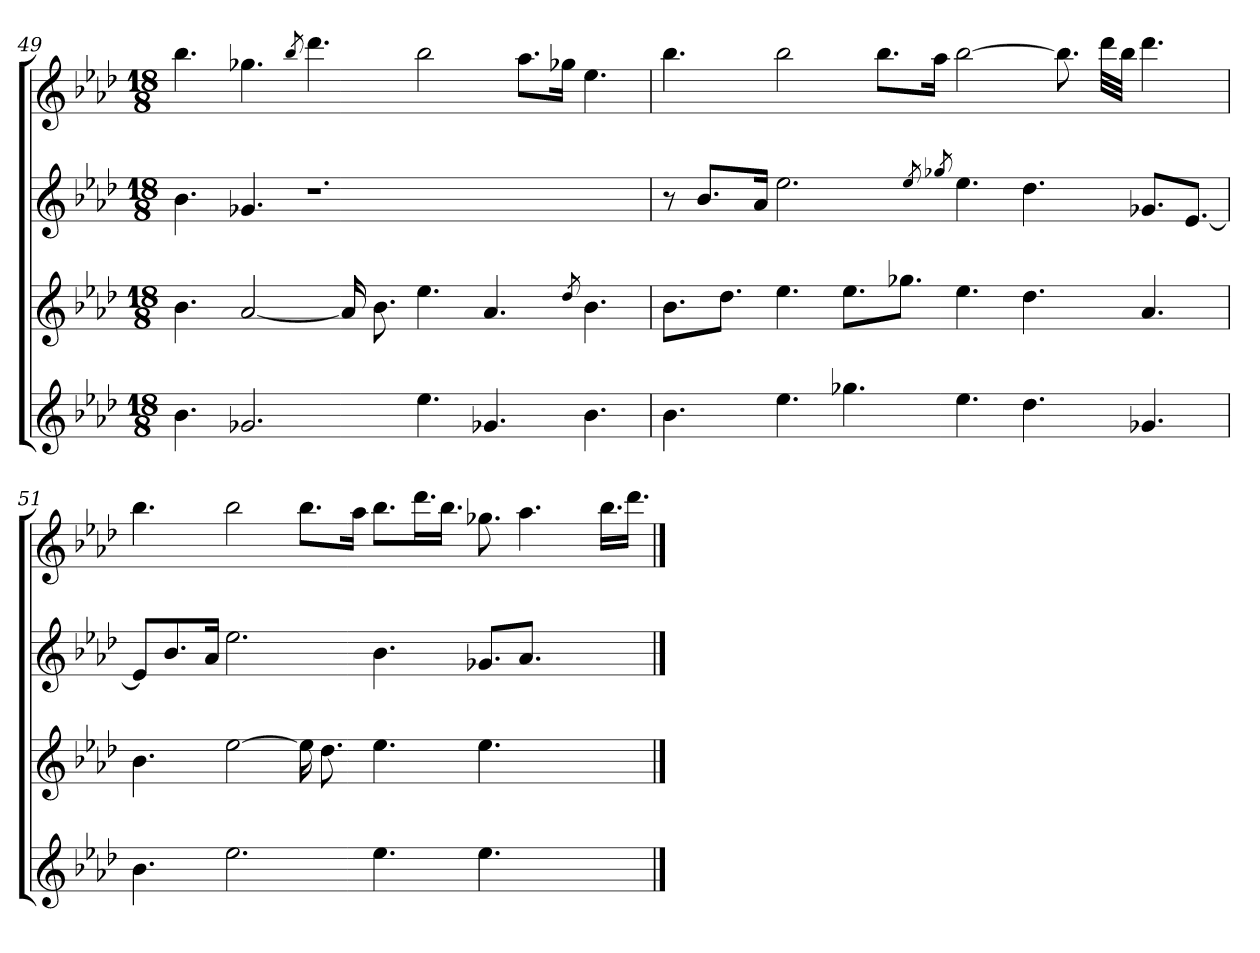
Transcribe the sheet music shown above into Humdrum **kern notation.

**kern	**kern	**kern	**kern
*part4	*part3	*part2	*part1
*staff4	*staff3	*staff2	*staff1
*clefG2	*clefG2	*clefG2	*clefG2
*k[b-e-a-d-]	*k[b-e-a-d-]	*k[b-e-a-d-]	*k[b-e-a-d-]
*M18/8	*M18/8	*M18/8	*M18/8
=49	=49	=49	=49
4.b-	4.b-	4.b-	4.bb-
2.g-X	[2a-	4.g-X	4.gg-X
.	.	.	8qbb-
.	.	1.r	4.ddd-
.	16a-]	.	.
.	8.b-	.	.
4.ee-	4.ee-	.	2bb-
4.g-X	4.a-	.	.
.	.	.	8.aa-\L
.	.	.	16gg-X\Jk
.	8qdd-	.	.
4.b-	4.b-	.	4.ee-
=50	=50	=50	=50
4.b-	8.b-\L	8r	4.bb-
.	.	8.b-/L	.
.	8.dd-\J	.	.
.	.	16a-/Jk	.
4.ee-	4.ee-	2.ee-	2bb-
4.gg-X	8.ee-\L	.	.
.	.	.	8.bb-\L
.	8.gg-X\J	.	.
.	.	.	16aa-\Jk
.	.	8qee-	.
.	.	8qgg-X	.
4.ee-	4.ee-	4.ee-	[2bb-
4.dd-	4.dd-	4.dd-	.
.	.	.	8.bb-]
.	.	.	32ddd-\LLL
.	.	.	32bb-\JJJ
4.g-X	4.a-	8.g-X/L	4.ddd-
.	.	[8.e-/J	.
=51	=51	=51	=51
4.b-	4.b-	8e-/L]	4.bb-
.	.	8.b-/	.
.	.	16a-/Jk	.
2.ee-	[2ee-	2.ee-	2bb-
.	16ee-]	.	8.bb-\L
.	8.dd-	.	.
.	.	.	16aa-\Jk
4.ee-	4.ee-	4.b-	8.bb-\L
.	.	.	16.ddd-\L
.	.	.	16.bb-\JJ
4.ee-	4.ee-	8.g-X/L	8.gg-X
.	.	8.a-/J	4.aa-
4.ryy	4.ryy	4.ryy	.
.	.	.	16.bb-\LL
.	.	.	16.ddd-\JJ
==	==	==	==
*-	*-	*-	*-
